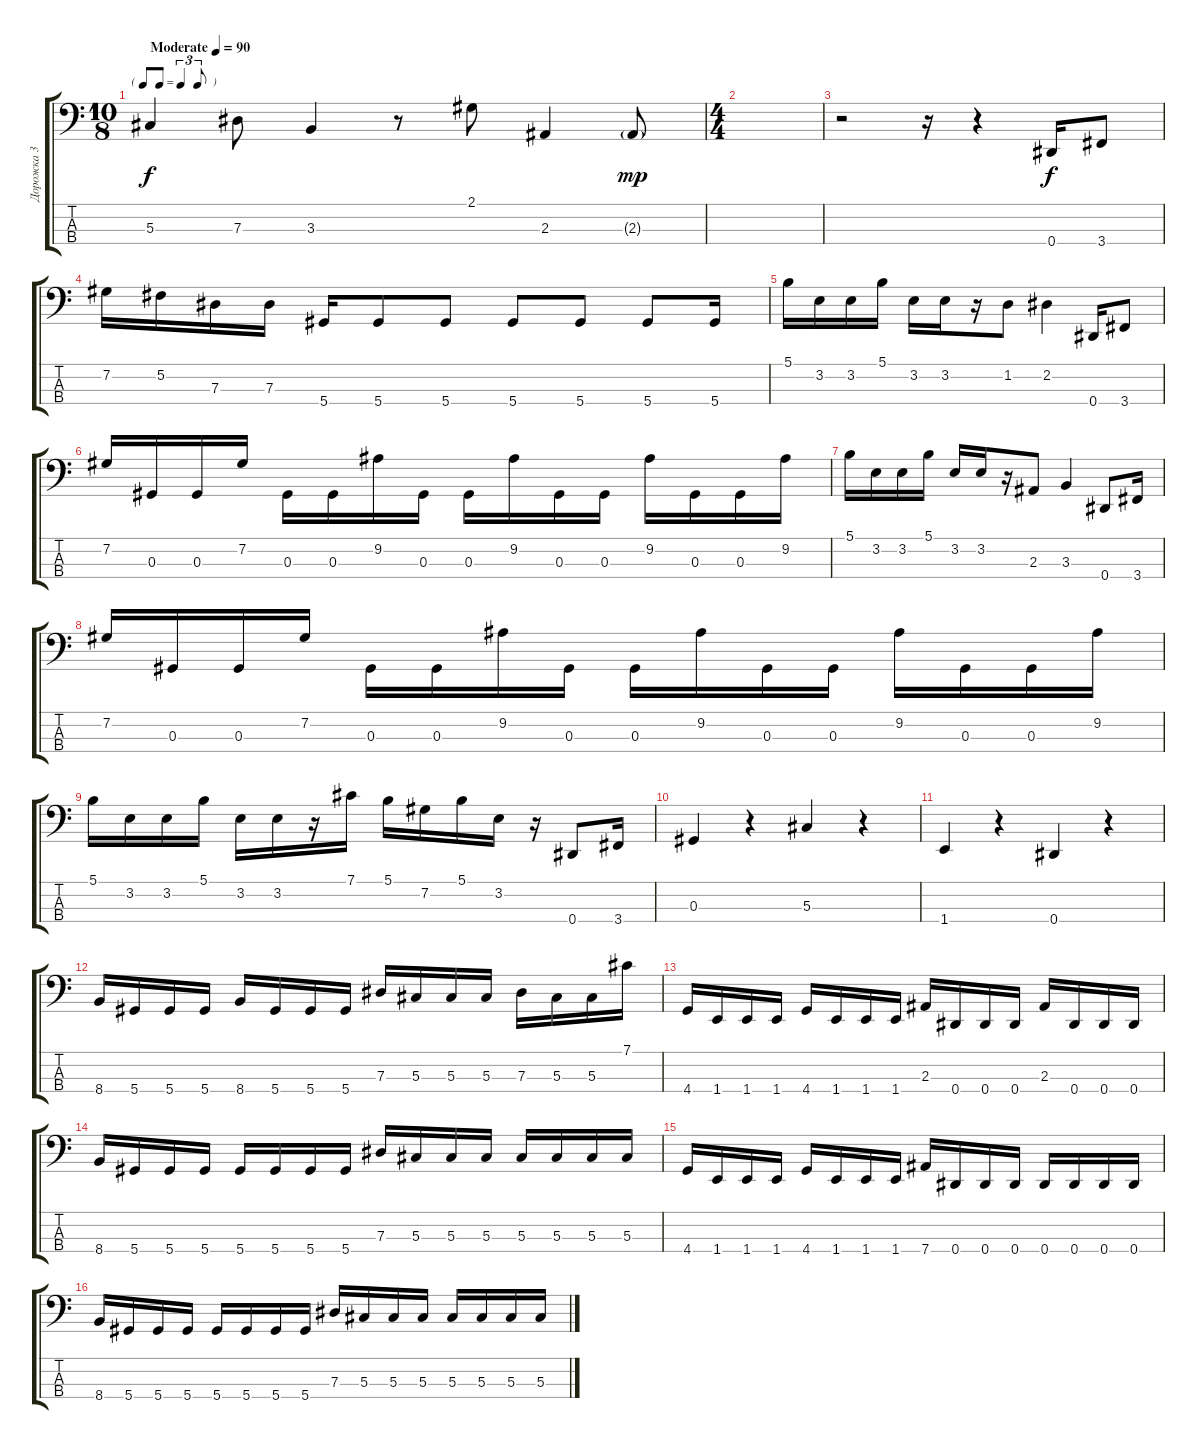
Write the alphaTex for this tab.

\track ("Дорожка 3" "Дорожка 3") {instrument electricbassfinger}
\staff {score tabs}
\tuning (Gb2 Db2 Ab1 Eb1) {hide}
\ts (10 8)
\tf triplet8th
\tempo (90 "Moderate")
\clef f4
\ks c
5.3.4{dy f instrument electricbassfinger} 7.3.8 3.3.4 r.8 2.1.8 2.3.4 2.3{g}.8{dy mp} |
\ts (4 4)
|
r.2 r.16 r.4 0.4.16{dy f} 3.4.8 |
7.2.16 5.2.16 7.3.16 7.3.16 5.4.16 5.4.8 5.4.8 5.4.8 5.4.8 5.4.8 5.4.16 |
5.1.16 3.2.16 3.2.16 5.1.16 3.2.16 3.2.16 r.16 1.2.8 2.2.4 0.4.16 3.4.8 |
7.2.16 0.3.16 0.3.16 7.2.16 0.3.16 0.3.16 9.2.16 0.3.16 0.3.16 9.2.16 0.3.16 0.3.16 9.2.16 0.3.16 0.3.16 9.2.16 |
5.1.16 3.2.16 3.2.16 5.1.16 3.2.16 3.2.16 r.16 2.3.8 3.3.4 0.4.8 3.4.16 |
7.2.16 0.3.16 0.3.16 7.2.16 0.3.16 0.3.16 9.2.16 0.3.16 0.3.16 9.2.16 0.3.16 0.3.16 9.2.16 0.3.16 0.3.16 9.2.16 |
5.1.16 3.2.16 3.2.16 5.1.16 3.2.16 3.2.16 r.16 7.1.16 5.1.16 7.2.16 5.1.16 3.2.16 r.16 0.4.8 3.4.16 |
0.3.4 r.4 5.3.4 r.4 |
1.4.4 r.4 0.4.4 r.4 |
8.4.16 5.4.16 5.4.16 5.4.16 8.4.16 5.4.16 5.4.16 5.4.16 7.3.16 5.3.16 5.3.16 5.3.16 7.3.16 5.3.16 5.3.16 7.1.16 |
4.4.16 1.4.16 1.4.16 1.4.16 4.4.16 1.4.16 1.4.16 1.4.16 2.3.16 0.4.16 0.4.16 0.4.16 2.3.16 0.4.16 0.4.16 0.4.16 |
8.4.16 5.4.16 5.4.16 5.4.16 5.4.16 5.4.16 5.4.16 5.4.16 7.3.16 5.3.16 5.3.16 5.3.16 5.3.16 5.3.16 5.3.16 5.3.16 |
4.4.16 1.4.16 1.4.16 1.4.16 4.4.16 1.4.16 1.4.16 1.4.16 7.4.16 0.4.16 0.4.16 0.4.16 0.4.16 0.4.16 0.4.16 0.4.16 |
8.4.16 5.4.16 5.4.16 5.4.16 5.4.16 5.4.16 5.4.16 5.4.16 7.3.16 5.3.16 5.3.16 5.3.16 5.3.16 5.3.16 5.3.16 5.3.16
